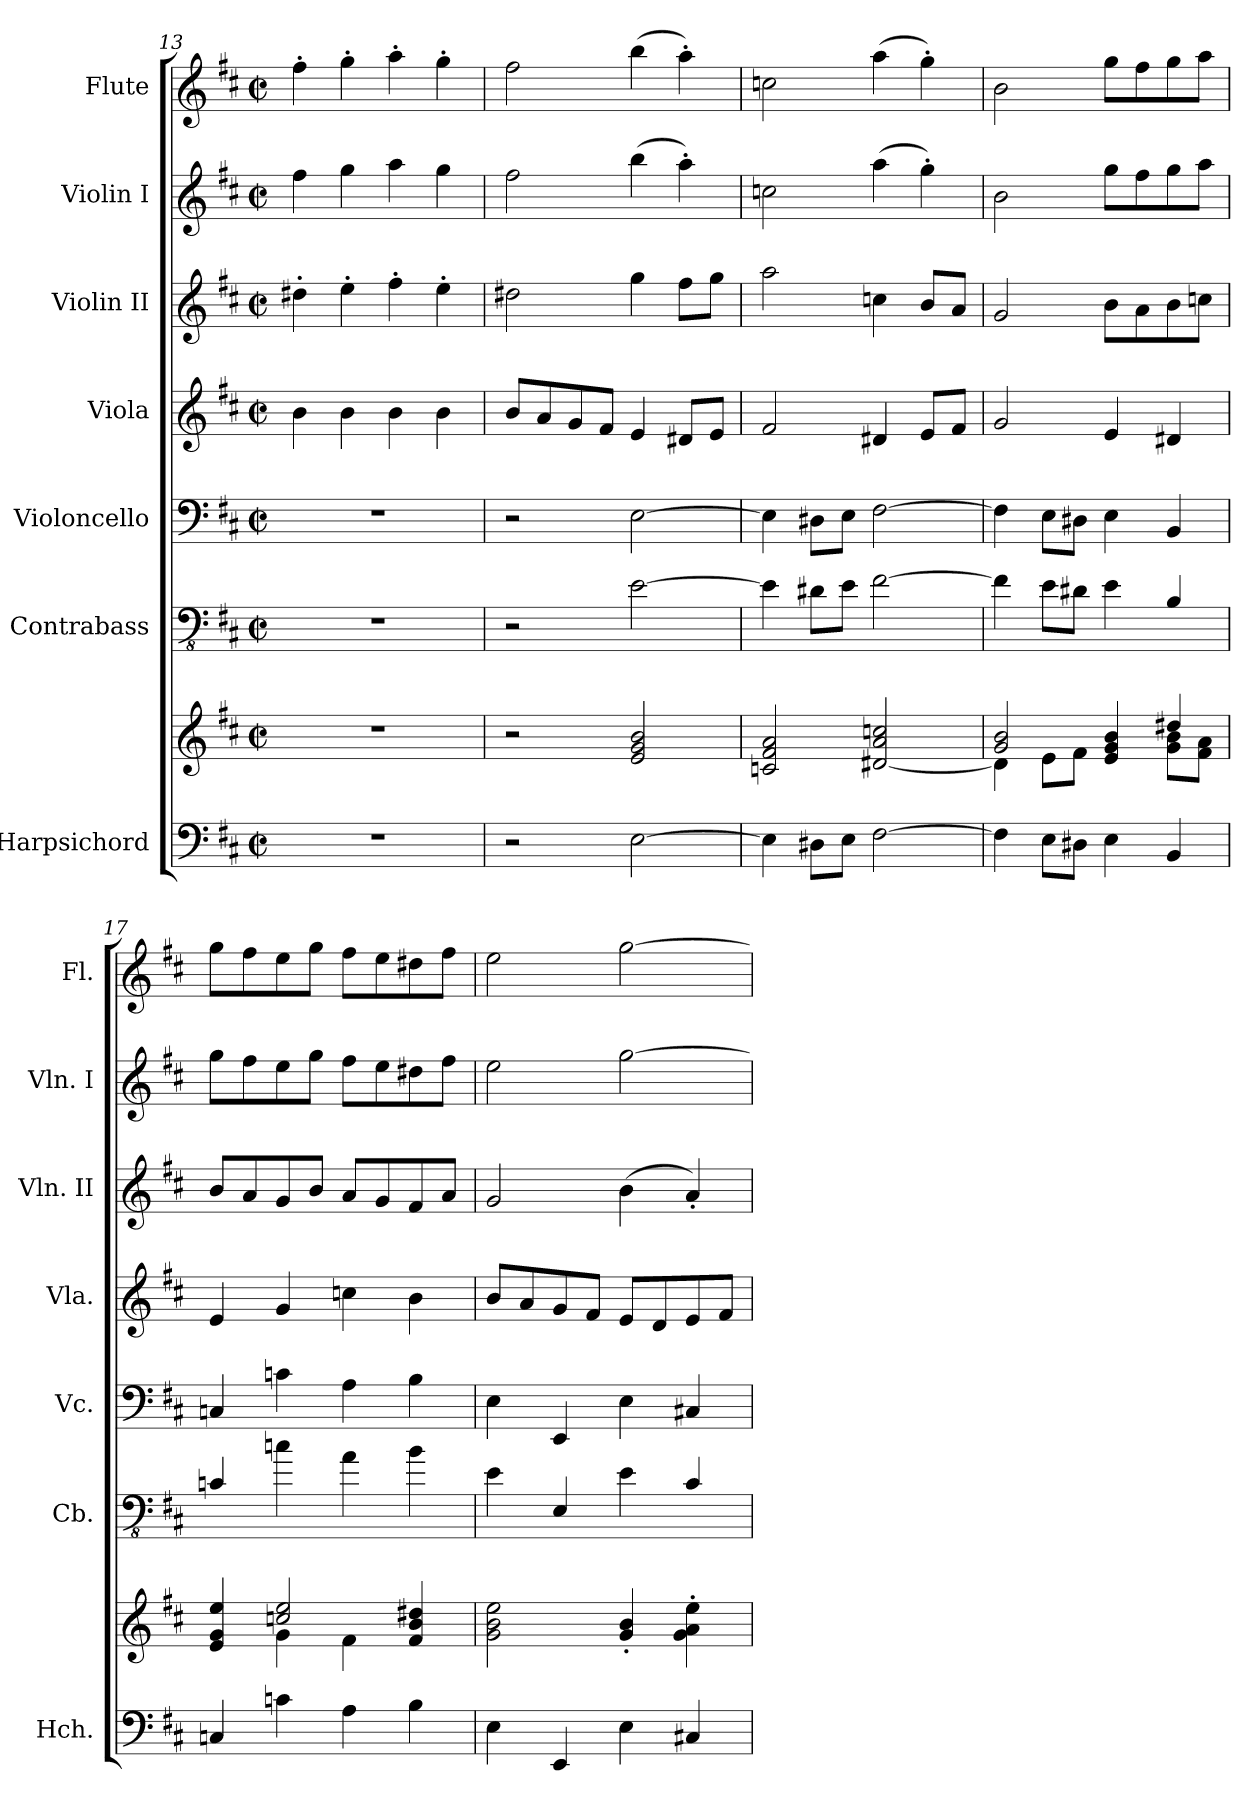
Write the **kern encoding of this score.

**kern	**kern	**kern	**kern	**kern	**kern	**kern	**kern
*part7	*part7	*part6	*part5	*part4	*part3	*part2	*part1
*staff8	*staff7	*staff6	*staff5	*staff4	*staff3	*staff2	*staff1
*I"Harpsichord	*	*I"Contrabass	*I"Violoncello	*I"Viola	*I"Violin II	*I"Violin I	*I"Flute
*I'Hch.	*	*I'Cb.	*I'Vc.	*I'Vla.	*I'Vln. II	*I'Vln. I	*I'Fl.
*clefF4	*clefG2	*clefFv4	*clefF4	*clefG2	*clefG2	*clefG2	*clefG2
*	*	*ITrd7c12	*	*	*	*	*
*k[f#c#]	*k[f#c#]	*k[f#c#]	*k[f#c#]	*k[f#c#]	*k[f#c#]	*k[f#c#]	*k[f#c#]
*M2/2	*M2/2	*M2/2	*M2/2	*M2/2	*M2/2	*M2/2	*M2/2
*met(c|)	*met(c|)	*met(c|)	*met(c|)	*met(c|)	*met(c|)	*met(c|)	*met(c|)
=13	=13	=13	=13	=13	=13	=13	=13
1r	1r	1r	1r	4b\	4dd#X'\	4ff#\	4ff#'\
.	.	.	.	4b\	4ee'\	4gg\	4gg'\
.	.	.	.	4b\	4ff#'\	4aa\	4aa'\
.	.	.	.	4b\	4ee'\	4gg\	4gg'\
=14	=14	=14	=14	=14	=14	=14	=14
2r	2r	2r	2r	8b/L	2dd#X\	2ff#\	2ff#\
.	.	.	.	8a/	.	.	.
.	.	.	.	8g/	.	.	.
.	.	.	.	8f#/J	.	.	.
[2E\	2e/ 2g/ 2b/	[2EE\	[2E\	4e/	4gg\	(4bb\	(4bb\
.	.	.	.	8d#X/L	8ff#\L	4aa'\)	4aa'\)
.	.	.	.	8e/J	8gg\J	.	.
!!LO:PB:g=z
=15	=15	=15	=15	=15	=15	=15	=15
4E\]	2cn/ 2f#/ 2a/	4EE\]	4E\]	2f#/	2aa\	2ccn\	2ccn\
8D#X\L	.	8DD#X\L	8D#X\L	.	.	.	.
8E\J	.	8EE\J	8E\J	.	.	.	.
[2F#\	[2d#X/ 2a/ 2ccn/	[2FF#\	[2F#\	4d#X/	4ccn\	(4aa\	(4aa\
.	.	.	.	8e/L	8b/L	4gg'\)	4gg'\)
.	.	.	.	8f#/J	8a/J	.	.
=16	=16	=16	=16	=16	=16	=16	=16
*	*^	*	*	*	*	*	*
4F#\]	2g/ 2b/	4d#\]	4FF#\]	4F#\]	2g/	2g/	2b\	2b\
8E\L	.	8e\L	8EE\L	8E\L	.	.	.	.
8D#X\J	.	8f#\J	8DD#X\J	8D#X\J	.	.	.	.
4E\	4e/ 4g/ 4b/	4ryy	4EE\	4E\	4e/	8b\L	8gg\L	8gg\L
.	.	.	.	.	.	8a\	8ff#\	8ff#\
4BB/	4dd#X/	8g\ 8b\L	4BBB/	4BB/	4d#X/	8b\	8gg\	8gg\
.	.	8f#\ 8a\J	.	.	.	8ccn\J	8aa\J	8aa\J
=17	=17	=17	=17	=17	=17	=17	=17	=17
4Cn/	4e/ 4g/ 4ee/	4ryy	4CCn/	4Cn/	4e/	8b/L	8gg\L	8gg\L
.	.	.	.	.	.	8a/	8ff#\	8ff#\
4cn\	2ccn/ 2ee/	4g\	4Cn\	4cn\	4g/	8g/	8ee\	8ee\
.	.	.	.	.	.	8b/J	8gg\J	8gg\J
4A\	.	4f#\	4AA\	4A\	4ccn\	8a/L	8ff#\L	8ff#\L
.	.	.	.	.	.	8g/	8ee\	8ee\
4B\	4f#/ 4b/ 4dd#X/	4ryy	4BB\	4B\	4b\	8f#/	8dd#X\	8dd#X\
.	.	.	.	.	.	8a/J	8ff#\J	8ff#\J
*	*v	*v	*	*	*	*	*	*
=18	=18	=18	=18	=18	=18	=18	=18
4E\	2g\ 2b\ 2ee\	4EE\	4E\	8b/L	2g/	2ee\	2ee\
.	.	.	.	8a/	.	.	.
4EE/	.	4EEE/	4EE/	8g/	.	.	.
.	.	.	.	8f#/J	.	.	.
4E\	4g/' 4b/'	4EE\	4E\	8e/L	(4b\	[2gg\	[2gg\
.	.	.	.	8d/	.	.	.
4C#X/	4g\' 4a\' 4ee\'	4CC#/	4C#X/	8e/	4a'/)	.	.
.	.	.	.	8f#/J	.	.	.
=	=	=	=	=	=	=	=
*-	*-	*-	*-	*-	*-	*-	*-
